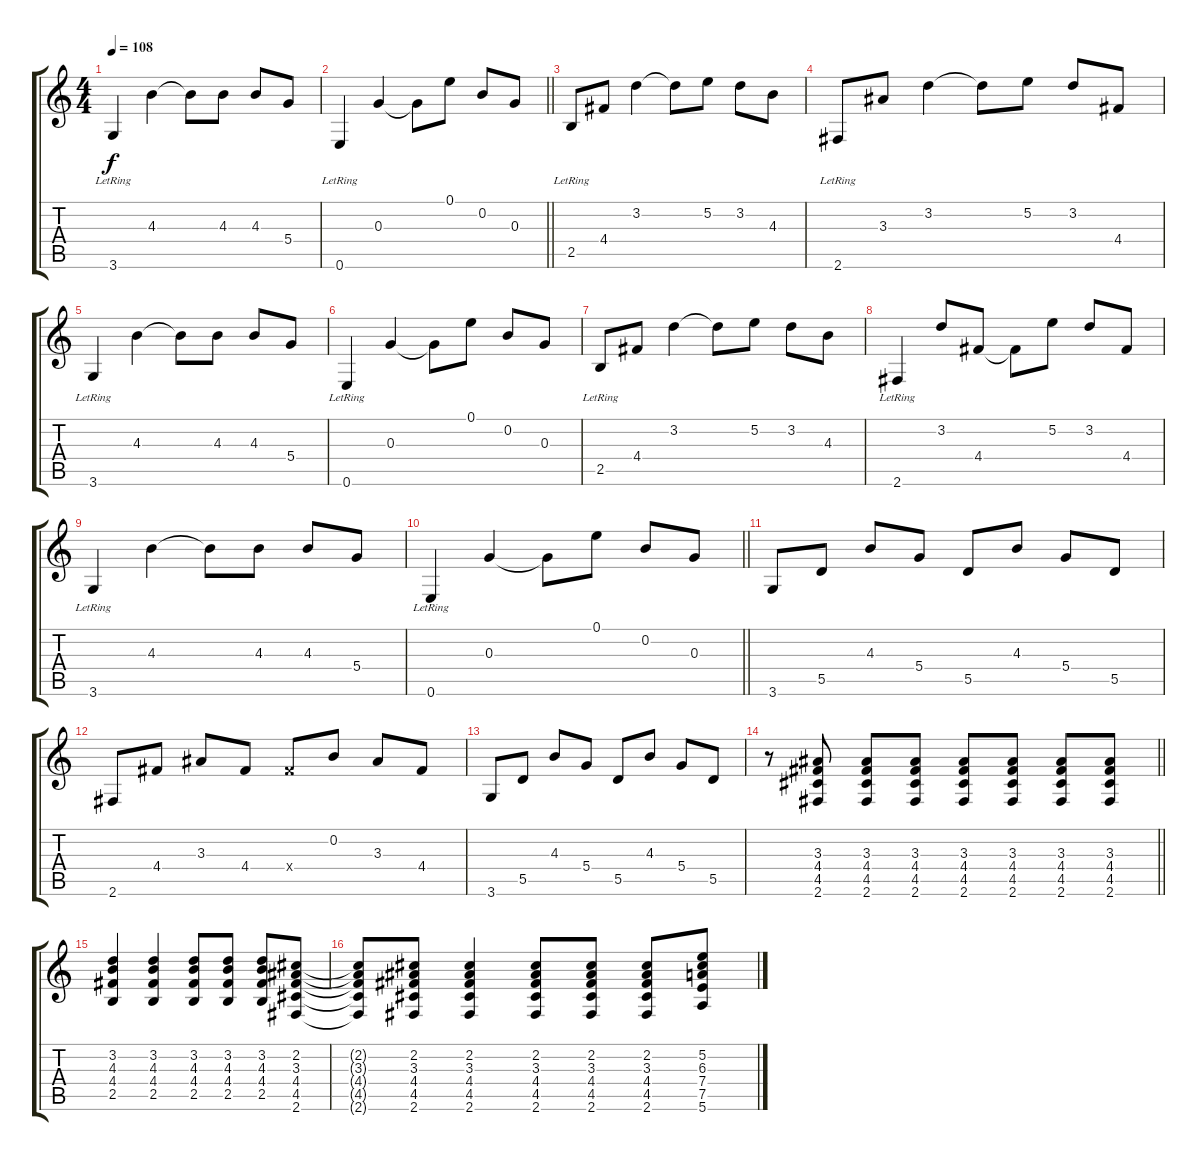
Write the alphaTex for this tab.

\track "" {instrument overdrivenguitar}
\staff {score tabs}
\tuning (E4 B3 G3 D3 A2 E2) {hide}
\ts (4 4)
\tempo 108
\clef g2
\ks c
3.6{lr}.4{dy f} 4.3.4 4.3{t}.8 4.3.8 4.3.8 5.4.8 |
\barLineRight lightlight
0.6{lr}.4 0.3.4 0.3{t}.8 0.1.8 0.2.8 0.3.8 |
2.5{lr}.8 4.4.8 3.2.4 3.2{t}.8 5.2.8 3.2.8 4.3.8 |
2.6{lr}.8 3.3.8 3.2.4 3.2{t}.8 5.2.8 3.2.8 4.4.8 |
3.6{lr}.4 4.3.4 4.3{t}.8 4.3.8 4.3.8 5.4.8 |
0.6{lr}.4 0.3.4 0.3{t}.8 0.1.8 0.2.8 0.3.8 |
2.5{lr}.8 4.4.8 3.2.4 3.2{t}.8 5.2.8 3.2.8 4.3.8 |
2.6{lr}.4 3.2.8 4.4.8 4.4{t}.8 5.2.8 3.2.8 4.4.8 |
3.6{lr}.4 4.3.4 4.3{t}.8 4.3.8 4.3.8 5.4.8 |
\barLineRight lightlight
0.6{lr}.4 0.3.4 0.3{t}.8 0.1.8 0.2.8 0.3.8 |
\section ("" "")
3.6.8 5.5.8 4.3.8 5.4.8 5.5.8 4.3.8 5.4.8 5.5.8 |
2.6.8 4.4.8 3.3.8 4.4.8 4.4{x}.8 0.2.8 3.3.8 4.4.8 |
3.6.8 5.5.8 4.3.8 5.4.8 5.5.8 4.3.8 5.4.8 5.5.8 |
\barLineRight lightlight
r.8 (3.3 4.4 4.5 2.6).8 (3.3 4.4 4.5 2.6).8 (3.3 4.4 4.5 2.6).8 (3.3 4.4 4.5 2.6).8 (3.3 4.4 4.5 2.6).8 (3.3 4.4 4.5 2.6).8 (3.3 4.4 4.5 2.6).8 |
\section ("" "")
(3.2 4.3 4.4 2.5).4 (3.2 4.3 4.4 2.5).4 (3.2 4.3 4.4 2.5).8 (3.2 4.3 4.4 2.5).8 (3.2 4.3 4.4 2.5).8 (2.2 3.3 4.4 4.5 2.6).8 |
(2.2{t} 3.3{t} 4.4{t} 4.5{t} 2.6{t}).8 (2.2 3.3 4.4 4.5 2.6).8 (2.2 3.3 4.4 4.5 2.6).4 (2.2 3.3 4.4 4.5 2.6).8 (2.2 3.3 4.4 4.5 2.6).8 (2.2 3.3 4.4 4.5 2.6).8 (5.2 6.3 7.4 7.5 5.6).8
